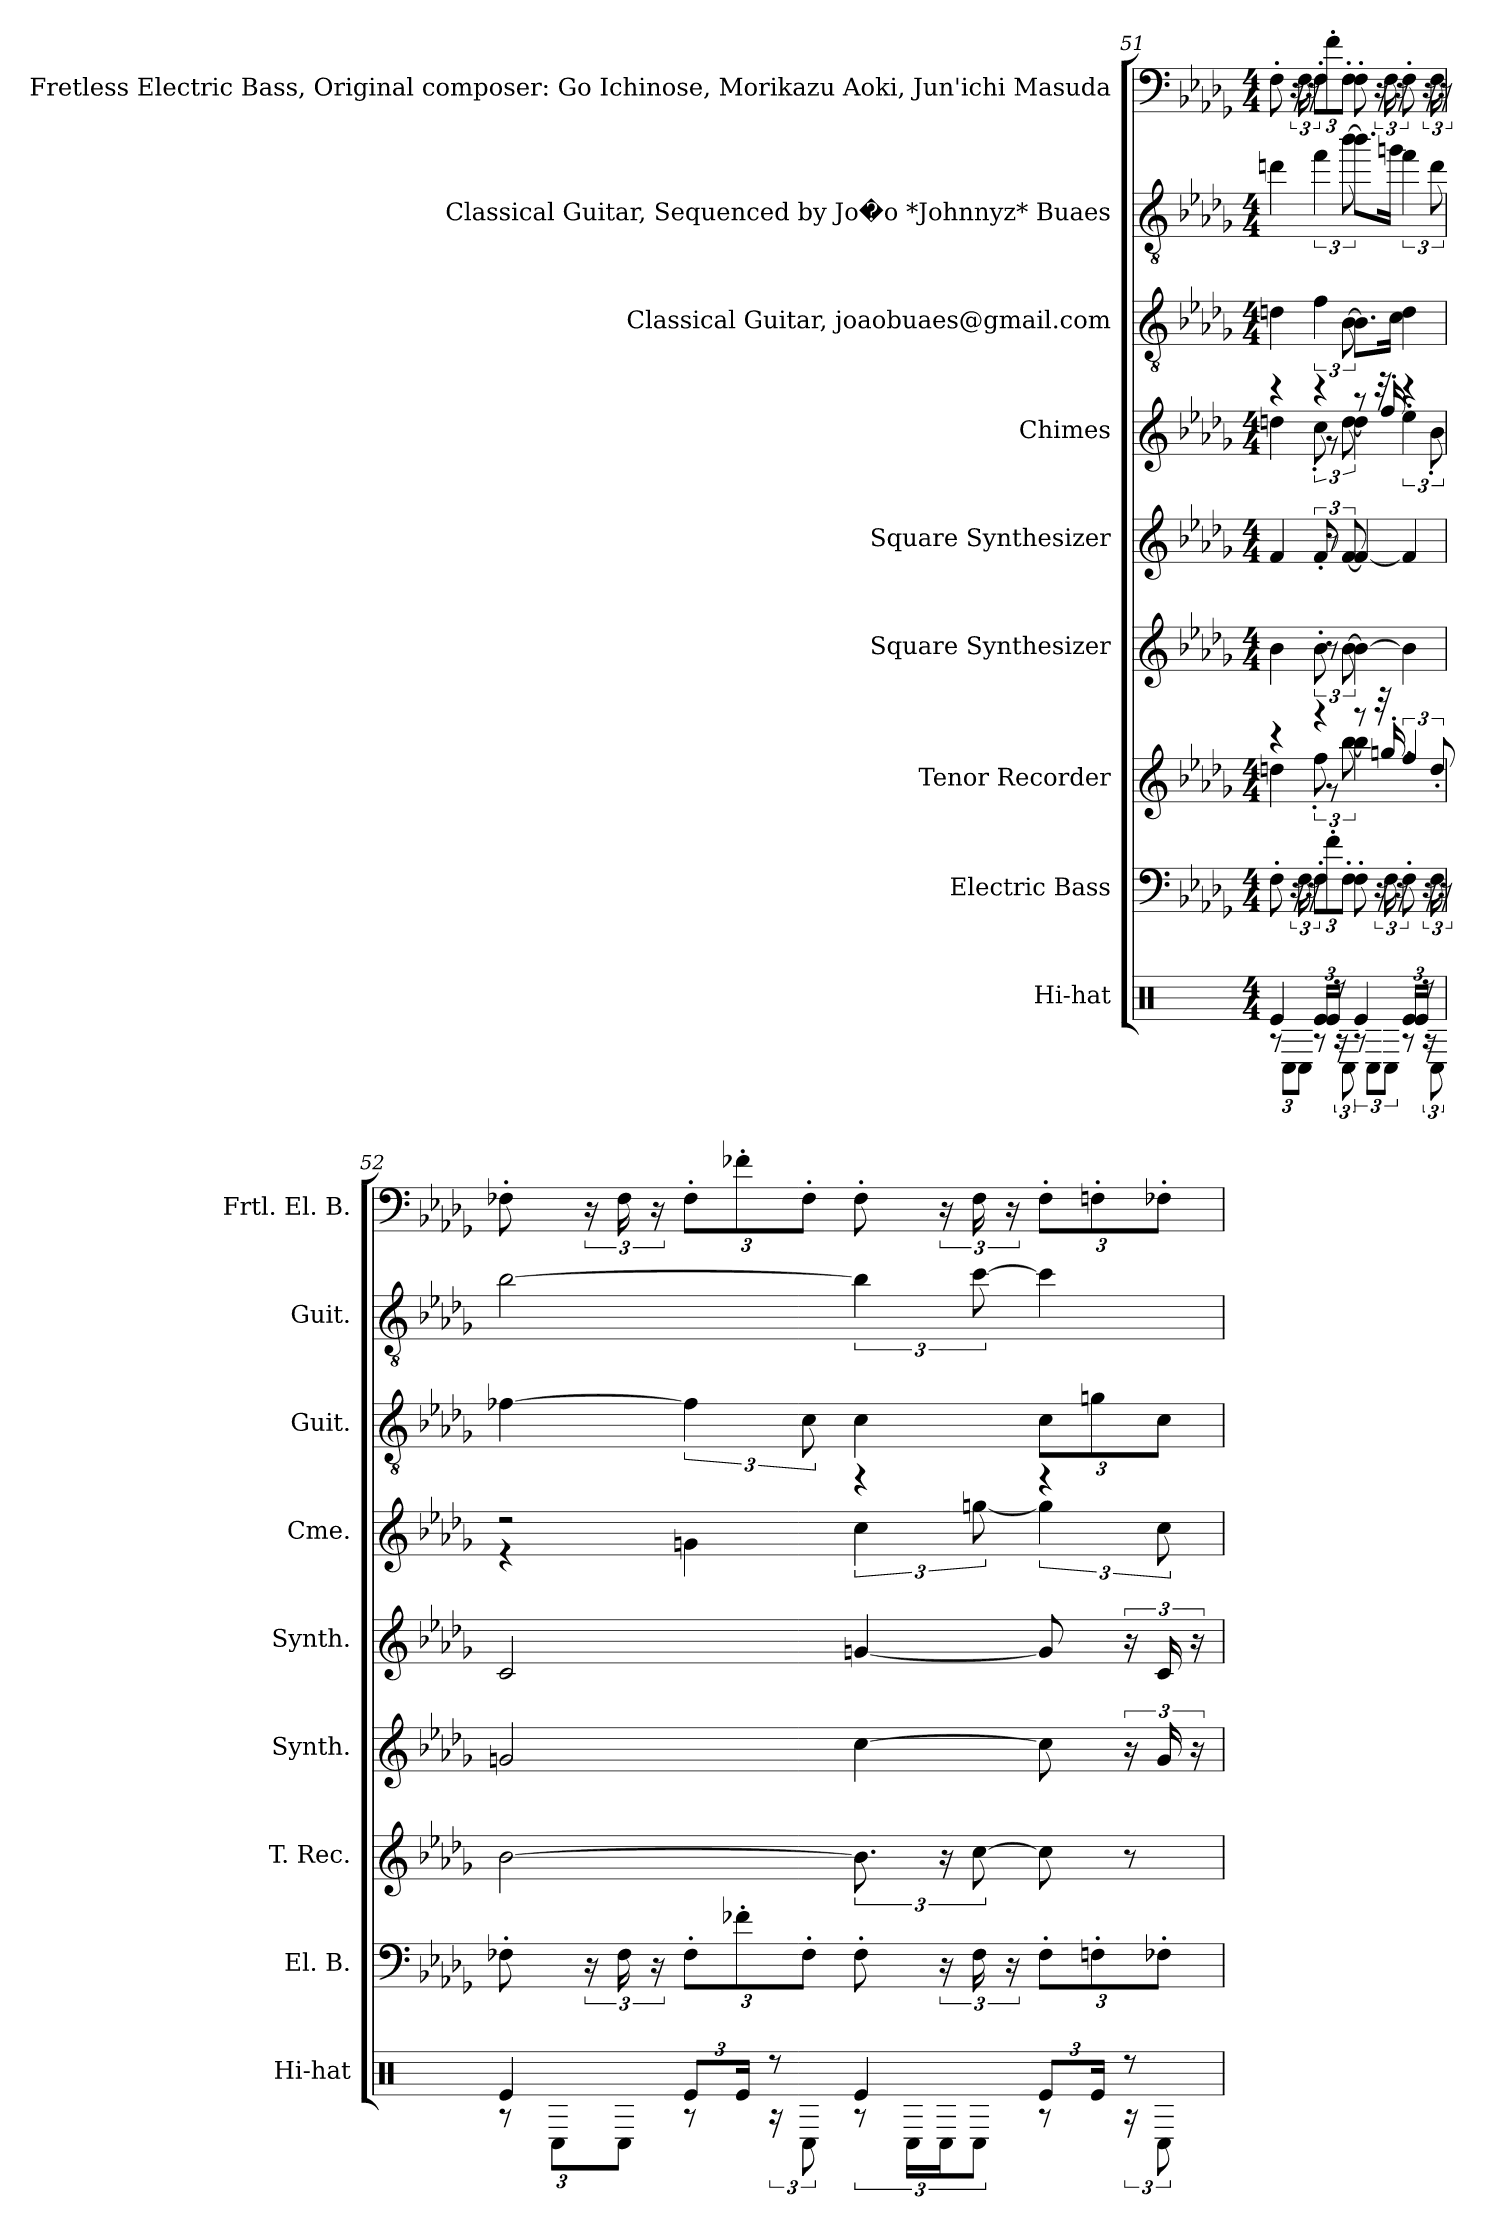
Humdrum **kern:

**kern	**kern	**kern	**kern	**kern	**kern	**kern	**kern	**kern
*part9	*part8	*part7	*part6	*part5	*part4	*part3	*part2	*part1
*staff9	*staff8	*staff7	*staff6	*staff5	*staff4	*staff3	*staff2	*staff1
*I"Hi-hat	*I"Electric Bass	*I"Tenor Recorder	*I"Square Synthesizer	*I"Square Synthesizer	*I"Chimes	*I"Classical Guitar, joaobuaes@gmail.com	*I"Classical Guitar, Sequenced by Jo�o *Johnnyz* Buaes	*I"Fretless Electric Bass, Original composer: Go Ichinose, Morikazu Aoki, Jun'ichi Masuda
*I'Hi-hat	*I'El. B.	*I'T. Rec.	*I'Synth.	*I'Synth.	*I'Cme.	*I'Guit.	*I'Guit.	*I'Frtl. El. B.
!!LO:PB:g=z
*clefX	*clefF4	*clefG2	*clefG2	*clefG2	*clefG2	*clefGv2	*clefGv2	*clefF4
*	*ITrd7c12	*	*	*	*	*	*	*ITrd7c12
*k[]	*k[b-e-a-d-g-]	*k[b-e-a-d-g-]	*k[b-e-a-d-g-]	*k[b-e-a-d-g-]	*k[b-e-a-d-g-]	*k[b-e-a-d-g-]	*k[b-e-a-d-g-]	*k[b-e-a-d-g-]
*M4/4	*M4/4	*M4/4	*M4/4	*M4/4	*M4/4	*M4/4	*M4/4	*M4/4
=51	=51	=51	=51	=51	=51	=51	=51	=51
*^	*	*^	*	*	*^	*	*	*
4Re/	12r	8FF'\	4r	4ddn\	4b-\	4f/	4r	4ddn\	4dn\	4ddn\	8FF'\
.	12RC\L	.	.	.	.	.	.	.	.	.	.
.	.	24r	.	.	.	.	.	.	.	.	24r
.	12RC\J	24FF\	.	.	.	.	.	.	.	.	24FF\
.	.	24r	.	.	.	.	.	.	.	.	24r
*Xbrackettup	*	*Xbrackettup	*	*	*	*	*	*	*	*	*Xbrackettup
12Re/L	8r	12FF'\L	4r	12ff'\	12b-'\	12f'/	4r	12cc'\	6f\	6ff\	12FF'\L
24Re/Jk	.	12F'\	.	12r	12r	12r	.	12r	.	.	12F'\
*	*brackettup	*	*	*	*	*	*	*	*	*	*
8r	24r	.	.	.	.	.	.	.	.	.	.
.	12RC\	12FF'\J	.	[12bb-\	[12b-\	[12f/	.	[12dd\	[12B-\	[12bb-\	12FF'\J
4Re/	12r	8FF'\	8r	4bb-\]	4b-\_	4f/_	8r	4dd\]	8.B-\L]	8.bb-\L]	8FF'\
.	12RC\L	.	.	.	.	.	.	.	.	.	.
*	*	*brackettup	*	*	*	*	*	*	*	*	*brackettup
.	.	24r	32r	.	.	.	32r	.	.	.	24r
.	.	.	16.ggn'/	.	.	.	16.ff'/	.	.	.	.
.	12RC\J	24FF\	.	.	.	.	.	.	.	.	24FF\
.	.	.	.	.	.	.	.	.	16c\Jk	16ggn\Jk	.
.	.	24r	.	.	.	.	.	.	.	.	24r
*Xbrackettup	*	*	*	*	*	*	*	*	*	*	*
12Re/L	8r	8FF'\	6ff/	4ryy	4b-\]	4f/]	4r	6ee-\	4d\	6ff\	8FF'\
24Re/Jk	.	.	.	.	.	.	.	.	.	.	.
*	*brackettup	*	*	*	*	*	*	*	*	*	*
8r	24r	24r	.	.	.	.	.	.	.	.	24r
.	12RC\	24FF\	12dd'/	.	.	.	.	12b-'\	.	12dd\	24FF\
.	.	24r	.	.	.	.	.	.	.	.	24r
*	*	*	*v	*v	*	*	*	*	*	*	*
!!LO:PB:g=z
=52	=52	=52	=52	=52	=52	=52	=52	=52	=52	=52
4Re/	12r	8FF-X'\	[2b-\	2gn/	2c/	2r	4r	[4f-X\	[2b-\	8FF-X'\
.	12RC\L	.	.	.	.	.	.	.	.	.
.	.	24r	.	.	.	.	.	.	.	24r
.	12RC\J	24FF-\	.	.	.	.	.	.	.	24FF-\
.	.	24r	.	.	.	.	.	.	.	24r
*Xbrackettup	*	*Xbrackettup	*	*	*	*	*	*	*	*Xbrackettup
12Re/L	8r	12FF-'\L	.	.	.	.	4gn\	6f-\]	.	12FF-'\L
24Re/Jk	.	12F-X'\	.	.	.	.	.	.	.	12F-X'\
*	*brackettup	*	*	*	*	*	*	*	*	*
8r	24r	.	.	.	.	.	.	.	.	.
.	12RC\	12FF-'\J	.	.	.	.	.	12c\	.	12FF-'\J
4Re/	12r	8FF-'\	12.b-\]	[4cc\	[4gn/	4r	6cc\	4c\	6b-\]	8FF-'\
.	24RC\LL	.	.	.	.	.	.	.	.	.
*	*Xbrackettup	*brackettup	*	*	*	*	*	*	*	*brackettup
.	24RC\J	24r	24r	.	.	.	.	.	.	24r
.	12RC\J	24FF-\	[12cc\	.	.	.	[12ggn\	.	[12cc\	24FF-\
.	.	24r	.	.	.	.	.	.	.	24r
*	*	*Xbrackettup	*	*	*	*	*	*Xbrackettup	*	*Xbrackettup
12Re/L	8r	12FF-'\L	8cc\]	8cc\]	8g/]	4r	6gg\]	12c\L	4cc\]	12FF-'\L
24Re/Jk	.	12FFn'\	.	.	.	.	.	12gn\	.	12FFn'\
*	*brackettup	*	*	*	*	*	*	*	*	*
8r	24r	.	8r	24r	24r	.	.	.	.	.
.	12RC\	12FF-X'\J	.	24g/	24c/	.	12cc\	12c\J	.	12FF-X'\J
.	.	.	.	24r	24r	.	.	.	.	.
*v	*v	*	*	*	*	*v	*v	*	*	*
=	=	=	=	=	=	=	=	=
*-	*-	*-	*-	*-	*-	*-	*-	*-
